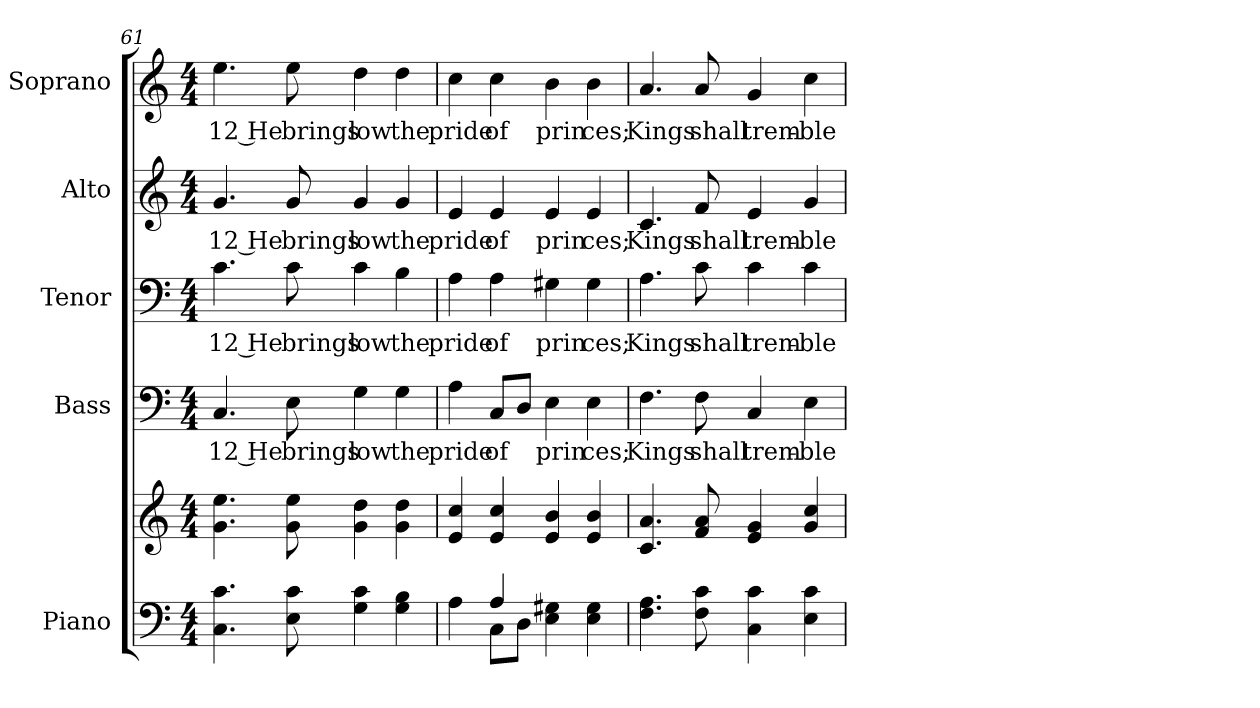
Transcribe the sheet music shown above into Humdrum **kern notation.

**kern	**kern	**kern	**text	**kern	**text	**kern	**text	**kern	**text
*part5	*part5	*part4	*part4	*part3	*part3	*part2	*part2	*part1	*part1
*staff6	*staff5	*staff4	*staff4	*staff3	*staff3	*staff2	*staff2	*staff1	*staff1
*I"Piano	*	*I"Bass	*	*I"Tenor	*	*I"Alto	*	*I"Soprano	*
*I'Pno.	*	*I'B.	*	*I'T.	*	*I'A.	*	*I'S.	*
!!LO:PB:g=z
*clefF4	*clefG2	*clefF4	*	*clefF4	*	*clefG2	*	*clefG2	*
*k[]	*k[]	*k[]	*	*k[]	*	*k[]	*	*k[]	*
*C:	*C:	*C:	*	*C:	*	*C:	*	*C:	*
*M4/4	*M4/4	*M4/4	*	*M4/4	*	*M4/4	*	*M4/4	*
=61	=61	=61	=61	=61	=61	=61	=61	=61	=61
!	!	!	!LO:LY:b:color=#000000	!	!	!	!	!	!
!	!	!	!	!	!LO:LY:b:color=#000000	!	!	!	!
!	!	!	!	!	!	!	!LO:LY:b:color=#000000	!	!
!	!	!	!	!	!	!	!	!	!LO:LY:b:color=#000000
4.Ci\ 4.ci	4.gi\ 4.eei	4.Ci/	12 He	4.ci\	12 He	4.gi/	12 He	4.eei\	12 He
!	!	!	!LO:LY:b:color=#000000	!	!	!	!	!	!
!	!	!	!	!	!LO:LY:b:color=#000000	!	!	!	!
!	!	!	!	!	!	!	!LO:LY:b:color=#000000	!	!
!	!	!	!	!	!	!	!	!	!LO:LY:b:color=#000000
8Ei\ 8ci	8gi\ 8eei	8Ei\	brings	8ci\	brings	8gi/	brings	8eei\	brings
!	!	!	!LO:LY:b:color=#000000	!	!	!	!	!	!
!	!	!	!	!	!LO:LY:b:color=#000000	!	!	!	!
!	!	!	!	!	!	!	!LO:LY:b:color=#000000	!	!
!	!	!	!	!	!	!	!	!	!LO:LY:b:color=#000000
4Gi\ 4ci	4gi\ 4ddi	4Gi\	low	4ci\	low	4gi/	low	4ddi\	low
!	!	!	!LO:LY:b:color=#000000	!	!	!	!	!	!
!	!	!	!	!	!LO:LY:b:color=#000000	!	!	!	!
!	!	!	!	!	!	!	!LO:LY:b:color=#000000	!	!
!	!	!	!	!	!	!	!	!	!LO:LY:b:color=#000000
4Gi\ 4Bi	4gi\ 4ddi	4Gi\	the	4Bi\	the	4gi/	the	4ddi\	the
=62	=62	=62	=62	=62	=62	=62	=62	=62	=62
*^	*	*	*	*	*	*	*	*	*
!	!	!	!	!LO:LY:b:color=#000000	!	!	!	!	!	!
!	!	!	!	!	!	!LO:LY:b:color=#000000	!	!	!	!
!	!	!	!	!	!	!	!	!LO:LY:b:color=#000000	!	!
!	!	!	!	!	!	!	!	!	!	!LO:LY:b:color=#000000
4Ai\	4ryy	4ei/ 4cci	4Ai\	pride	4Ai\	pride	4ei/	pride	4cci\	pride
!	!	!	!	!LO:LY:b:color=#000000	!	!	!	!	!	!
!	!	!	!	!	!	!LO:LY:b:color=#000000	!	!	!	!
!	!	!	!	!	!	!	!	!LO:LY:b:color=#000000	!	!
!	!	!	!	!	!	!	!	!	!	!LO:LY:b:color=#000000
4Ai/	8Ci\L	4ei/ 4cci	8Ci/L	of	4Ai\	of	4ei/	of	4cci\	of
.	8Di\J	.	8Di/J	.	.	.	.	.	.	.
!	!	!	!	!LO:LY:b:color=#000000	!	!	!	!	!	!
!	!	!	!	!	!	!LO:LY:b:color=#000000	!	!	!	!
!	!	!	!	!	!	!	!	!LO:LY:b:color=#000000	!	!
!	!	!	!	!	!	!	!	!	!	!LO:LY:b:color=#000000
4Ei\ 4G#Xi	2ryy	4ei/ 4bi	4Ei\	prin	4G#Xi\	prin	4ei/	prin	4bi\	prin
!	!	!	!	!LO:LY:b:color=#000000	!	!	!	!	!	!
!	!	!	!	!	!	!LO:LY:b:color=#000000	!	!	!	!
!	!	!	!	!	!	!	!	!LO:LY:b:color=#000000	!	!
!	!	!	!	!	!	!	!	!	!	!LO:LY:b:color=#000000
4Ei\ 4G#i	.	4ei/ 4bi	4Ei\	ces;	4G#i\	ces;	4ei/	ces;	4bi\	ces;
*v	*v	*	*	*	*	*	*	*	*	*
=63	=63	=63	=63	=63	=63	=63	=63	=63	=63
!	!	!	!LO:LY:b:color=#000000	!	!	!	!	!	!
!	!	!	!	!	!LO:LY:b:color=#000000	!	!	!	!
!	!	!	!	!	!	!	!LO:LY:b:color=#000000	!	!
!	!	!	!	!	!	!	!	!	!LO:LY:b:color=#000000
4.Fi\ 4.Ai	4.ci/ 4.ai	4.Fi\	Kings	4.Ai\	Kings	4.ci/	Kings	4.ai/	Kings
!	!	!	!LO:LY:b:color=#000000	!	!	!	!	!	!
!	!	!	!	!	!LO:LY:b:color=#000000	!	!	!	!
!	!	!	!	!	!	!	!LO:LY:b:color=#000000	!	!
!	!	!	!	!	!	!	!	!	!LO:LY:b:color=#000000
8Fi\ 8ci	8fi/ 8ai	8Fi\	shall	8ci\	shall	8fi/	shall	8ai/	shall
!	!	!	!LO:LY:b:color=#000000	!	!	!	!	!	!
!	!	!	!	!	!LO:LY:b:color=#000000	!	!	!	!
!	!	!	!	!	!	!	!LO:LY:b:color=#000000	!	!
!	!	!	!	!	!	!	!	!	!LO:LY:b:color=#000000
4Ci\ 4ci	4ei/ 4gi	4Ci/	trem-	4ci\	trem-	4ei/	trem-	4gi/	trem-
!	!	!	!LO:LY:b:color=#000000	!	!	!	!	!	!
!	!	!	!	!	!LO:LY:b:color=#000000	!	!	!	!
!	!	!	!	!	!	!	!LO:LY:b:color=#000000	!	!
!	!	!	!	!	!	!	!	!	!LO:LY:b:color=#000000
4Ei\ 4ci	4gi/ 4cci	4Ei\	-ble	4ci\	-ble	4gi/	-ble	4cci\	-ble
=	=	=	=	=	=	=	=	=	=
*-	*-	*-	*-	*-	*-	*-	*-	*-	*-
